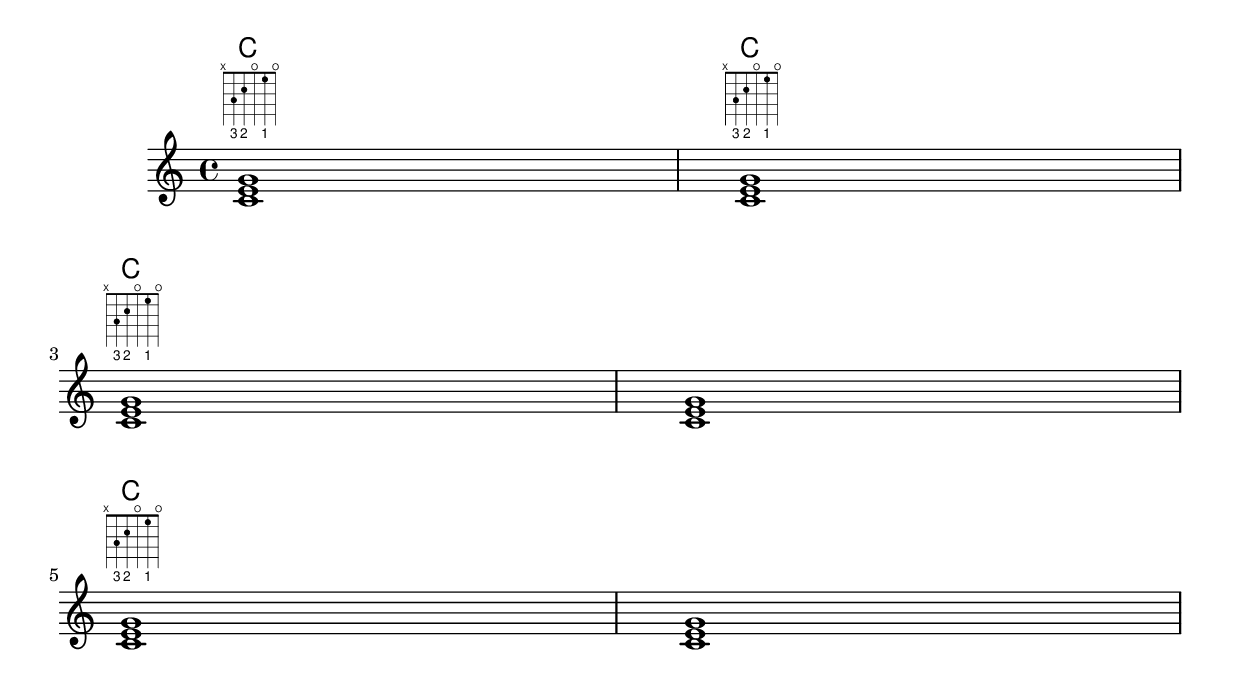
% Do not edit this file; it is automatically
% generated from Documentation/snippets/new
% This file is in the public domain.
%% Note: this file works from version 2.13.0
\version "2.13.31"

\header {
%% Translation of GIT committish: 0b55335aeca1de539bf1125b717e0c21bb6fa31b
  texidoces = "
Se puede hacer que los diagramas de posiciones se muestren sólo
cuando el acorde cambia o al comienzo de una nueva línea.

"

  doctitlees = "Cambios de acorde de posiciones de trastes"


%% Translation of GIT committish: 0a868be38a775ecb1ef935b079000cebbc64de40
texidocde = "
Bunddiagramme können definiert werden, sodass sie nur angezeigt werden,
wenn der Akkord sich ändert oder eine neue Zeile anfängt.

"

  doctitlede = "Akkordänderungen für Bunddiagramme"

  lsrtags = "fretted-strings"
  texidoc = "FretBoards can be set to display only when the chord changes
or at the beginning of a new line."
  doctitle = "chordChanges for FretBoards"
} % begin verbatim


\include "predefined-guitar-fretboards.ly"

myChords = \chordmode {
  c1 c1 \break
  \set chordChanges = ##t
  c1 c1 \break
  c1 c1 \break
}

<<
  \new ChordNames { \myChords }
  \new FretBoards { \myChords }
  \new Staff { \myChords }
>>
